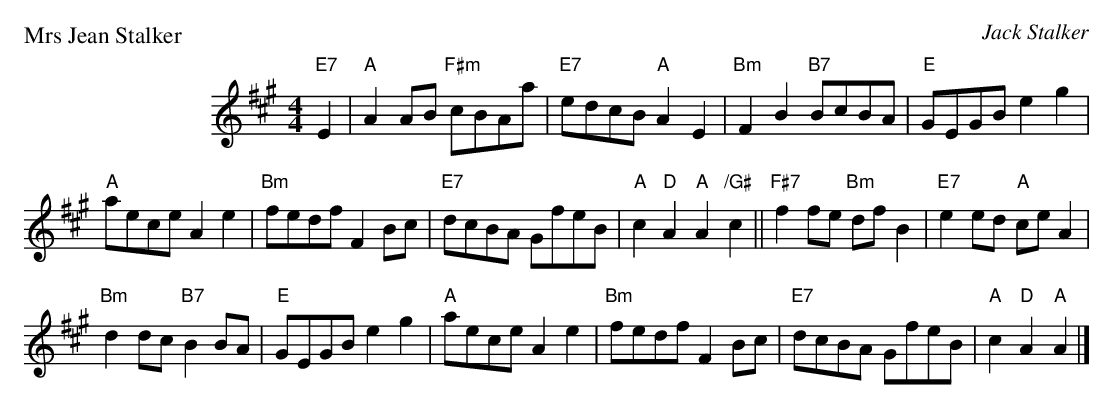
X:1
P: Mrs Jean Stalker
C: Jack Stalker
M: 4/4
L: 1/8
K: A
"E7"E2 |\
"A"A2AB "F#m"cBAa | "E7"edcB "A"A2E2 |\
"Bm"F2B2 "B7"BcBA | "E"GEGB e2g2 |
"A"aece A2e2 | "Bm"fedf F2Bc |\
"E7"dcBA GfeB | "A"c2"D"A2 "A"A2"/G#"c2 ||\
"F#7"f2fe "Bm"dfB2 | "E7"e2ed "A"ceA2 |
"Bm"d2dc "B7"B2BA | "E"GEGB e2g2 |\
"A"aece A2e2 | "Bm"fedf F2Bc |\
"E7"dcBA GfeB | "A"c2"D"A2 "A"A2 |]
